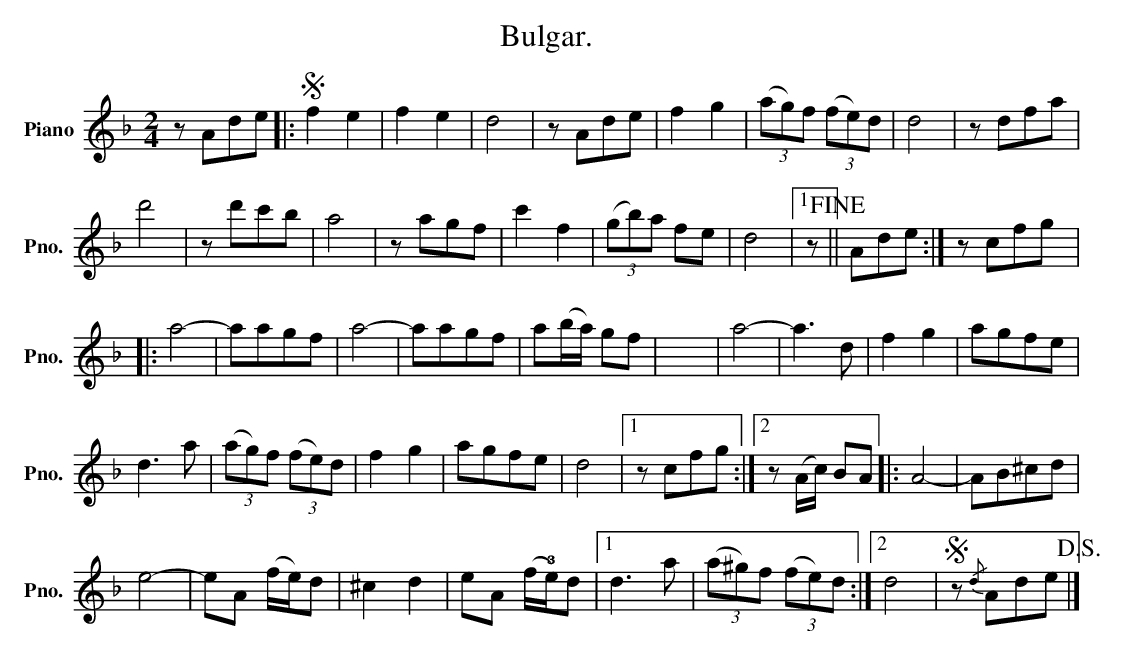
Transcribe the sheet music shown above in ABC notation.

X:1
T:Bulgar.
L:1/8
M:2/4
K:Dmin
V:1 treble nm="Piano" snm="Pno."
V:1
 z Ade |:S f2 e2 | f2 e2 | d4 | z Ade | f2 g2 | (3(ag)f (3(fe)d | d4 | z dfa |$ d'4 | z d'c'b | %11
 a4 | z agf | c'2 f2 | (3(gb)a fe | d4 |1 z!fine! || Ade :| z cfg |:$ a4- | aagf | a4- | aagf | %23
 a(b/a/) gf | x4 | a4- | a3 d | f2 g2 | agfe |$ d3 a | (3(ag)f (3(fe)d | f2 g2 | agfe | d4 |1 %34
 z cfg :|2 z (A/c/) BA |: A4- | AB^cd |$ e4- | eA (f/e/)d | ^c2 d2 | eA (f/!3!e/)d |1 d3 a | %43
 (3(a^g)f (3(fe)d :|2 d4 |S z{/d} Ade!D.S.! |] %46
